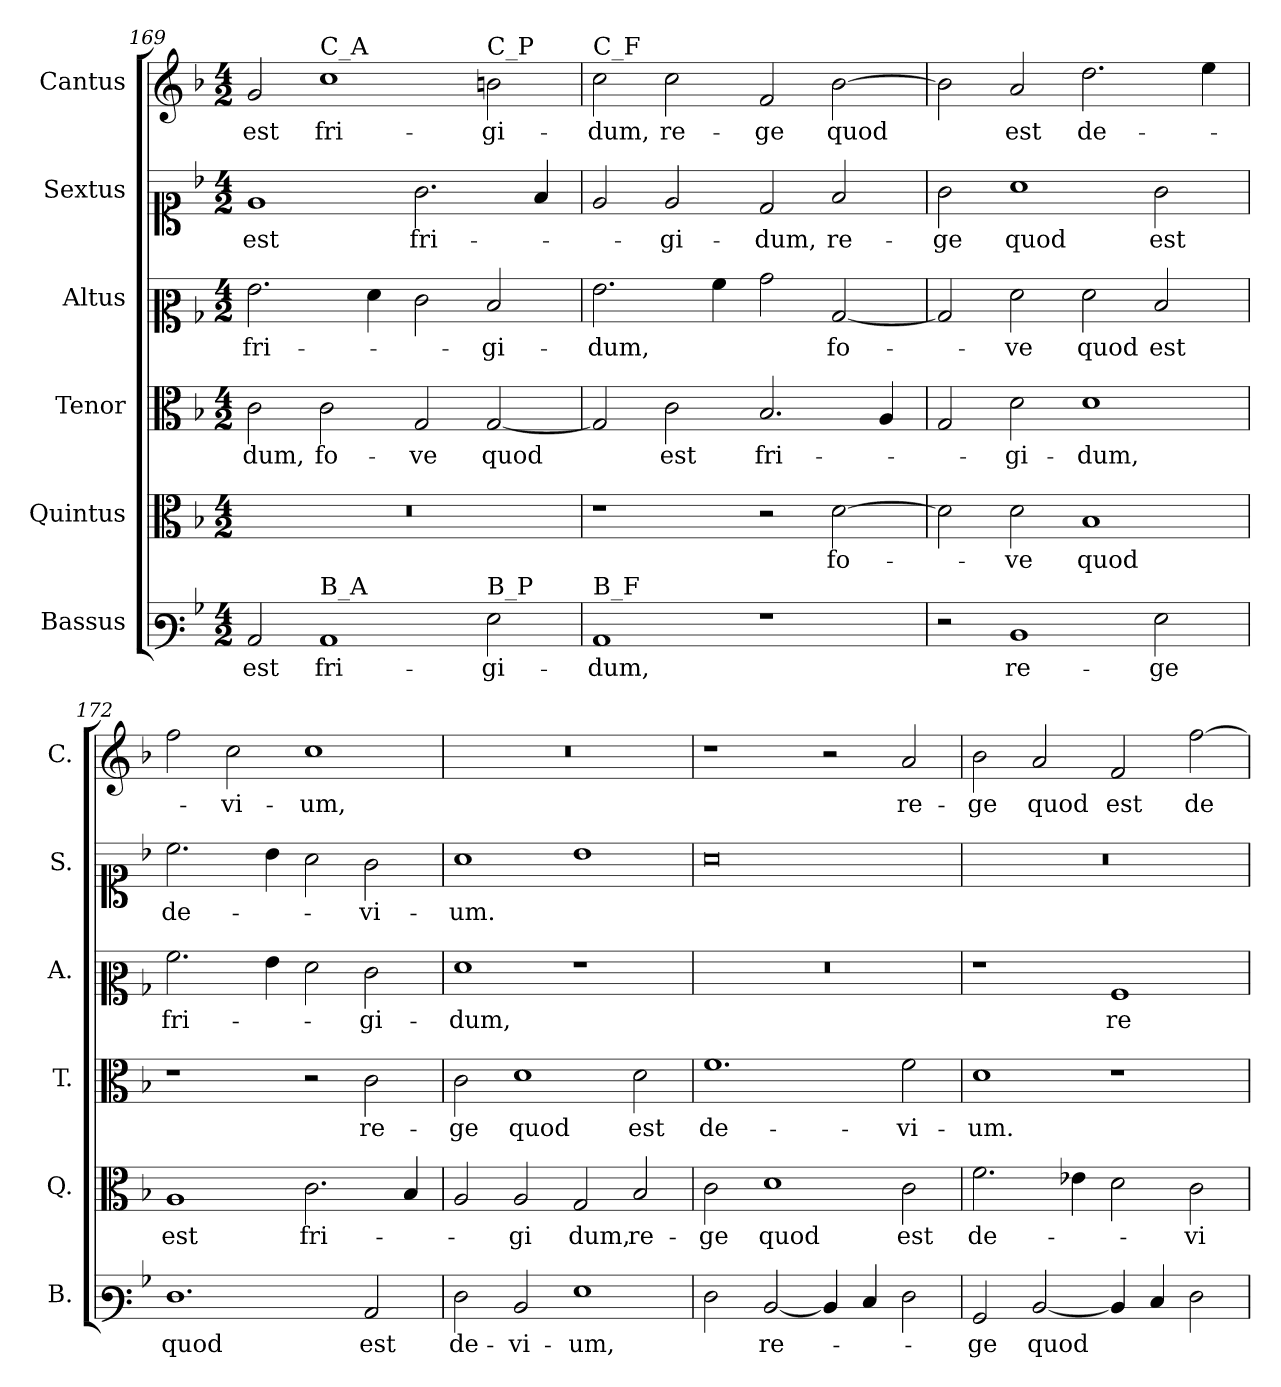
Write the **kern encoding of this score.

**kern	**text	**kern	**text	**kern	**text	**kern	**text	**kern	**text	**kern	**text
*part6	*part6	*part5	*part5	*part4	*part4	*part3	*part3	*part2	*part2	*part1	*part1
*staff6	*staff6	*staff5	*staff5	*staff4	*staff4	*staff3	*staff3	*staff2	*staff2	*staff1	*staff1
*I"Bassus	*	*I"Quintus	*	*I"Tenor	*	*I"Altus	*	*I"Sextus	*	*I"Cantus	*
*I'B.	*	*I'Q.	*	*I'T.	*	*I'A.	*	*I'S.	*	*I'C.	*
*clefF3	*	*clefC3	*	*clefC3	*	*clefC2	*	*clefC1	*	*clefG2	*
*k[b-]	*	*k[b-]	*	*k[b-]	*	*k[b-]	*	*k[b-]	*	*k[b-]	*
*M4/2	*	*M4/2	*	*M4/2	*	*M4/2	*	*M4/2	*	*M4/2	*
=169	=169	=169	=169	=169	=169	=169	=169	=169	=169	=169	=169
!	!	!LO:N:vis=1	!	!	!	!	!	!	!	!	!
2C/	est	0r	.	2c\	-dum,	2.g\	fri-	1e	est	2g/	est
!	!	!	!	!	!	!	!	!	!	!LO:TX:a:t=C_A	!
!LO:TX:a:t=B_A	!	!	!	!	!	!	!	!	!	!	!
1C	fri-	.	.	2c\	fo-	.	.	.	.	1cc	fri-
.	.	.	.	.	.	4f\	.	.	.	.	.
.	.	.	.	2G/	-ve	2e\	.	2.g\	fri-	.	.
!	!	!	!	!	!	!	!	!	!	!LO:TX:a:t=C_P	!
!LO:TX:a:t=B_P	!	!	!	!	!	!	!	!	!	!	!
2G\	-gi-	.	.	[2G/	quod	2d/	-gi-	.	.	2bn\	-gi-
.	.	.	.	.	.	.	.	4f/	.	.	.
=170	=170	=170	=170	=170	=170	=170	=170	=170	=170	=170	=170
!	!	!	!	!	!	!	!	!	!	!LO:TX:a:t=C_F	!
!LO:TX:a:t=B_F	!	!	!	!	!	!	!	!	!	!	!
1C	-dum,	1r	.	2G/]	.	2.g\	-dum,	2e/	.	2cc\	-dum,
.	.	.	.	2c\	est	.	.	2e/	-gi-	2cc\	re-
.	.	.	.	.	.	4a\	.	.	.	.	.
1r	.	2r	.	2.B-/	fri-	2b-\	.	2d/	-dum,	2f/	-ge
.	.	[2d\	fo-	.	.	[2B-/	fo-	2f/	re-	[2b-\	quod
.	.	.	.	4A/	.	.	.	.	.	.	.
=171	=171	=171	=171	=171	=171	=171	=171	=171	=171	=171	=171
2r	.	2d\]	.	2G/	.	2B-/]	.	2g\	-ge	2b-\]	.
1D	re-	2d\	ve	2d\	gi-	2f\	-ve	1a	quod	2a/	est
.	.	1B-	quod	1d	-dum,	2f\	quod	.	.	2.dd\	de-
2G\	-ge	.	.	.	.	2d/	est	2g\	est	.	.
.	.	.	.	.	.	.	.	.	.	4ee\	.
=172	=172	=172	=172	=172	=172	=172	=172	=172	=172	=172	=172
1.F	quod	1A	est	1r	.	2.a\	fri-	2.cc\	de-	2ff\	.
.	.	.	.	.	.	.	.	.	.	2cc\	-vi-
.	.	.	.	.	.	4g\	.	4b-\	.	.	.
.	.	2.c\	fri-	2r	.	2f\	.	2a\	.	1cc	-um,
2C/	est	.	.	2c\	re-	2e\	-gi-	2g\	-vi-	.	.
.	.	4B-/	.	.	.	.	.	.	.	.	.
=173	=173	=173	=173	=173	=173	=173	=173	=173	=173	=173	=173
!	!	!	!	!	!	!	!	!	!	!LO:N:vis=1	!
2F\	de-	2A/	.	2c\	-ge	1f	-dum,	1a	-um.	0r	.
2D/	-vi-	2A/	gi	1d	quod	.	.	.	.	.	.
1G	-um,	2G/	dum,	.	.	1r	.	1b-	.	.	.
.	.	2B-/	re-	2d\	est	.	.	.	.	.	.
=174	=174	=174	=174	=174	=174	=174	=174	=174	=174	=174	=174
!	!	!	!	!	!	!LO:N:vis=1	!	!	!	!	!
2F\	.	2c\	-ge	1.f	de-	0r	.	0a	.	1r	.
[2D/	re-	1d	quod	.	.	.	.	.	.	.	.
4D/]	.	.	.	.	.	.	.	.	.	2r	.
4E/	.	.	.	.	.	.	.	.	.	.	.
2F\	.	2c\	est	2f\	-vi-	.	.	.	.	2a/	re-
=175	=175	=175	=175	=175	=175	=175	=175	=175	=175	=175	=175
!	!	!	!	!	!	!	!	!LO:N:vis=1	!	!	!
2BB-/	-ge	2.f\	de-	1d	-um.	1r	.	0r	.	2b-\	-ge
[2D/	quod	.	.	.	.	.	.	.	.	2a/	quod
.	.	4e-X\	.	.	.	.	.	.	.	.	.
4D/]	.	2d\	.	1r	.	1A	re-	.	.	2f/	est
4E/	.	.	.	.	.	.	.	.	.	.	.
2F\	.	2c\	-vi-	.	.	.	.	.	.	[2ff\	de-
=	=	=	=	=	=	=	=	=	=	=	=
*-	*-	*-	*-	*-	*-	*-	*-	*-	*-	*-	*-
